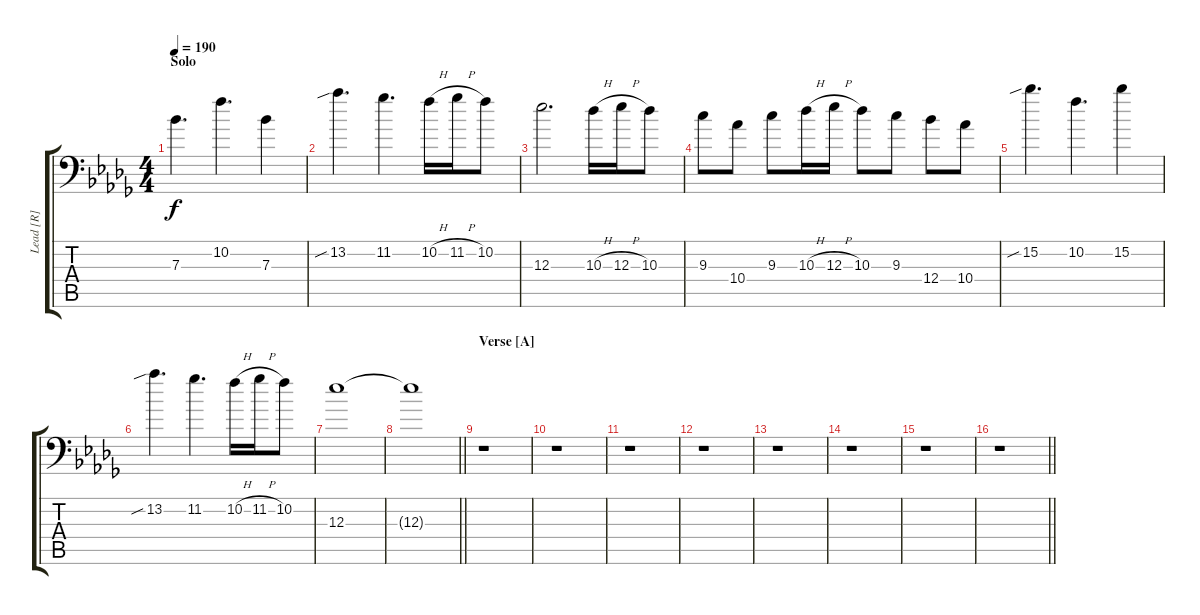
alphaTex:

\track ("Lead [R]" "Lead [R]") {instrument distortionguitar}
\staff {score tabs}
\tuning (C4 G3 Eb3 Bb2 F2 Bb1) {hide}
\ts (4 4)
\section ("" "Solo")
\tempo 190
\clef f4
\ks db
7.3.4{d dy f} 10.2.4{d} 7.3.4 |
13.2{sib}.4{d} 11.2.4{d} 10.2{h}.16 11.2{h}.16 10.2.8 |
12.3.2{d} 10.3{h}.16 12.3{h}.16 10.3.8 |
9.3.8 10.4.8 9.3.8 10.3{h}.16 12.3{h}.16 10.3.8 9.3.8 12.4.8 10.4.8 |
15.2{sib}.4{d} 10.2.4{d} 15.2.4 |
13.2{sib}.4{d} 11.2.4{d} 10.2{h}.16 11.2{h}.16 10.2.8 |
12.3.1 |
\barLineRight lightlight
12.3{t}.1 |
\section ("" "Verse [A]")
r.1 |
r.1 |
r.1 |
r.1 |
r.1 |
r.1 |
r.1 |
\barLineRight lightlight
r.1
